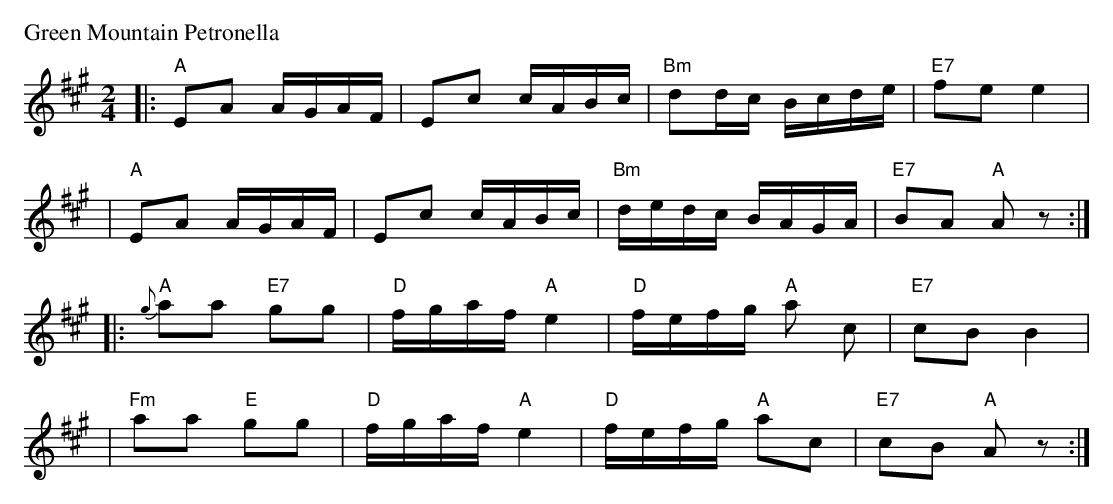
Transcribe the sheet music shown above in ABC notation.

X:1
P: Green Mountain Petronella
M:2/4
L:1/16
K:A
|: "A"E2A2 AGAF | E2c2 cABc | "Bm"d2dc Bcde | "E7"f2e2 e4 |
|  "A"E2A2 AGAF | E2c2 cABc | "Bm"dedc BAGA | "E7"B2A2 "A"A2z2 :|
|: "A"{g}a2a2 "E7"g2g2 | "D"fgaf "A"e4 | "D"fefg "A"a2 c2 | "E7"c2B2 B4 |
| "Fm"a2a2 "E"g2g2 | "D"fgaf "A"e4 | "D"fefg "A"a2c2 | "E7"c2B2 "A"A2z2 :|
